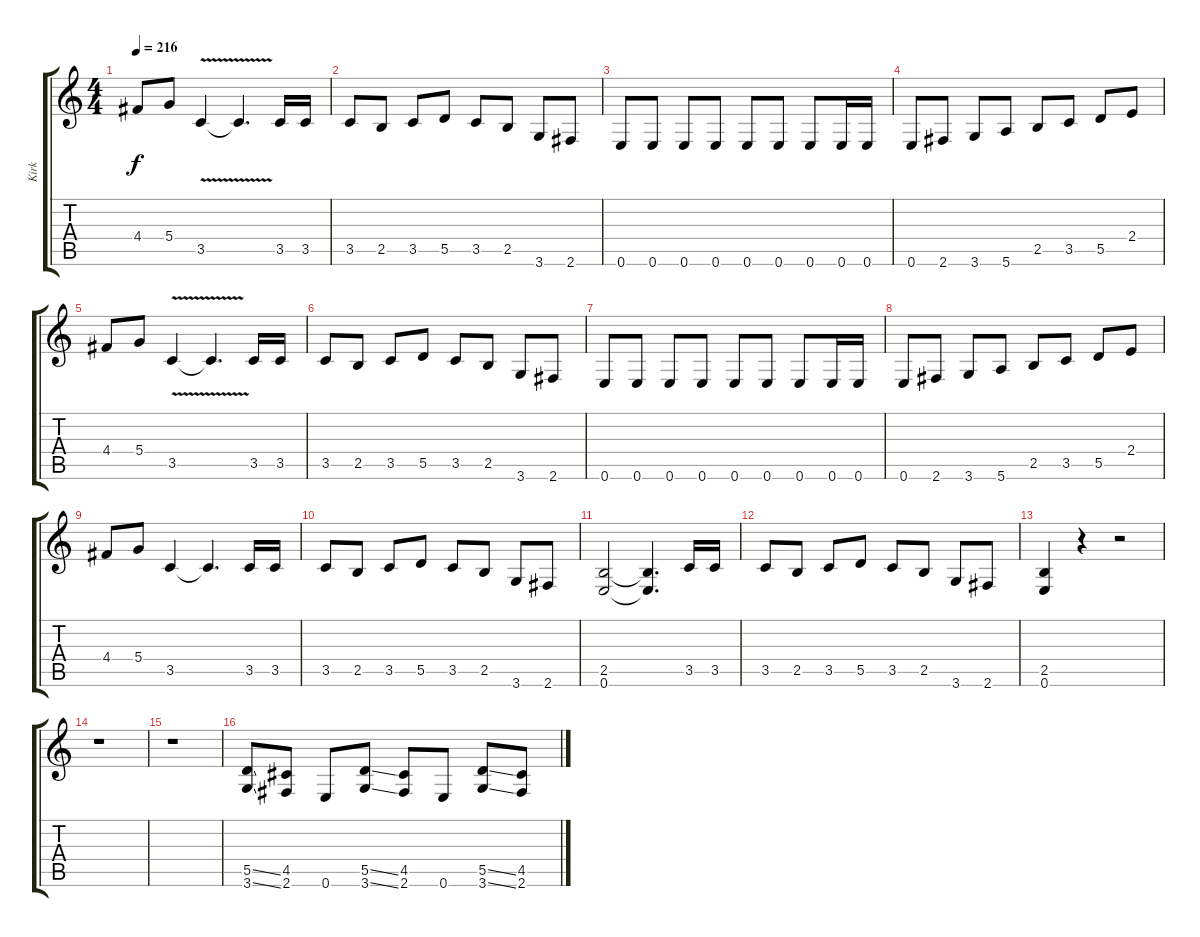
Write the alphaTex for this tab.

\track ("Kirk" "Kirk") {instrument distortionguitar}
\staff {score tabs}
\tuning (E4 B3 G3 D3 A2 E2) {hide}
\ts (4 4)
\tempo 216
\clef g2
\ks c
4.4.8{dy f} 5.4.8 3.5{v}.4 3.5{t}.4{d} 3.5.16 3.5.16 |
3.5.8 2.5.8 3.5.8 5.5.8 3.5.8 2.5.8 3.6.8 2.6.8 |
0.6.8 0.6.8 0.6.8 0.6.8 0.6.8 0.6.8 0.6.8 0.6.16 0.6.16 |
0.6.8 2.6.8 3.6.8 5.6.8 2.5.8 3.5.8 5.5.8 2.4.8 |
4.4.8 5.4.8 3.5{v}.4 3.5{t}.4{d} 3.5.16 3.5.16 |
3.5.8 2.5.8 3.5.8 5.5.8 3.5.8 2.5.8 3.6.8 2.6.8 |
0.6.8 0.6.8 0.6.8 0.6.8 0.6.8 0.6.8 0.6.8 0.6.16 0.6.16 |
0.6.8 2.6.8 3.6.8 5.6.8 2.5.8 3.5.8 5.5.8 2.4.8 |
4.4.8 5.4.8 3.5.4 3.5{t}.4{d} 3.5.16 3.5.16 |
3.5.8 2.5.8 3.5.8 5.5.8 3.5.8 2.5.8 3.6.8 2.6.8 |
(2.5 0.6).2 (2.5{t} 0.6{t}).4{d} 3.5.16 3.5.16 |
3.5.8 2.5.8 3.5.8 5.5.8 3.5.8 2.5.8 3.6.8 2.6.8 |
(2.5 0.6).4 r.4 r.2 |
r.1 |
r.1 |
(5.5{ss} 3.6{ss}).8 (4.5 2.6).8 0.6.8 (5.5{ss} 3.6{ss}).8 (4.5 2.6).8 0.6.8 (5.5{ss} 3.6{ss}).8 (4.5 2.6).8
